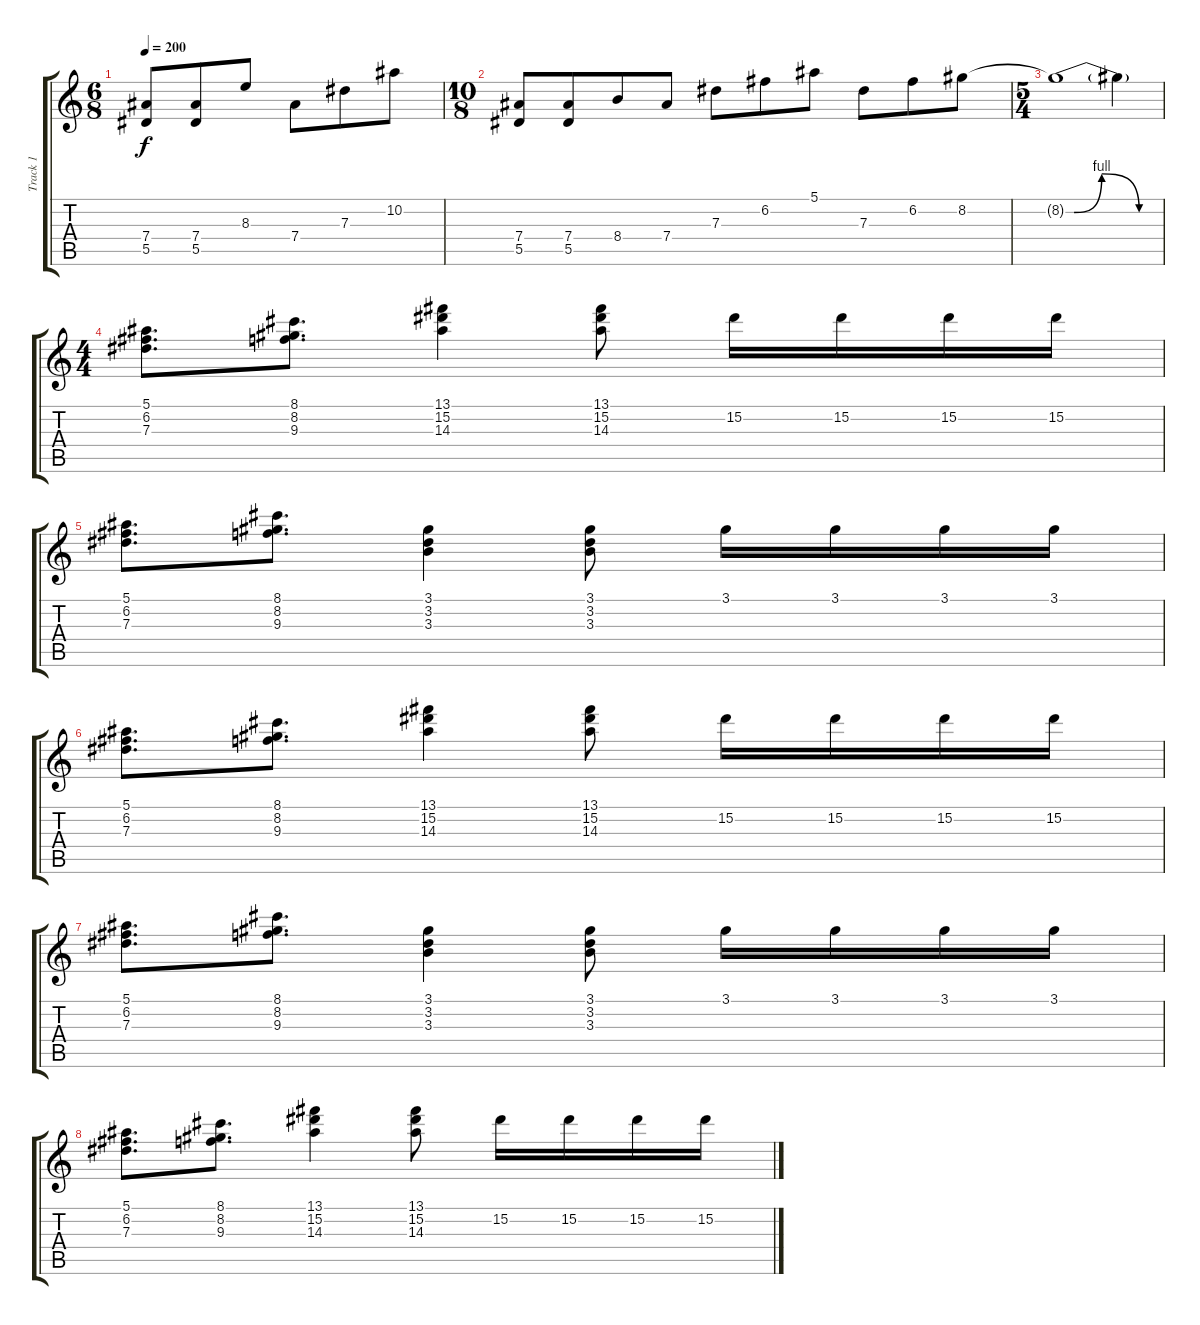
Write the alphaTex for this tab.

\track ("Track 1" "Track 1") {instrument distortionguitar}
\staff {score tabs}
\tuning (F4 C4 Ab3 Eb3 Bb2 F2) {hide}
\ts (6 8)
\tempo 200
\clef g2
\ks c
(7.4 5.5).8{dy f} (7.4 5.5).8 8.3.8 7.4.8 7.3.8 10.2.8 |
\ts (10 8)
(7.4 5.5).8 (7.4 5.5).8 8.4.8 7.4.8 7.3.8 6.2.8 5.1.8 7.3.8 6.2.8 8.2.8 |
\ts (5 4)
8.2{be (custom 0 0 5 0 22 4 45 0 60 0) t}.1 8.2{t}.4 |
\ts (4 4)
(5.1 6.2 7.3).8{d} (8.1 8.2 9.3).8{d} (13.1 15.2 14.3).4 (13.1 15.2 14.3).8 15.2.16 15.2.16 15.2.16 15.2.16 |
(5.1 6.2 7.3).8{d} (8.1 8.2 9.3).8{d} (3.1 3.2 3.3).4 (3.1 3.2 3.3).8 3.1.16 3.1.16 3.1.16 3.1.16 |
(5.1 6.2 7.3).8{d} (8.1 8.2 9.3).8{d} (13.1 15.2 14.3).4 (13.1 15.2 14.3).8 15.2.16 15.2.16 15.2.16 15.2.16 |
(5.1 6.2 7.3).8{d} (8.1 8.2 9.3).8{d} (3.1 3.2 3.3).4 (3.1 3.2 3.3).8 3.1.16 3.1.16 3.1.16 3.1.16 |
(5.1 6.2 7.3).8{d} (8.1 8.2 9.3).8{d} (13.1 15.2 14.3).4 (13.1 15.2 14.3).8 15.2.16 15.2.16 15.2.16 15.2.16
